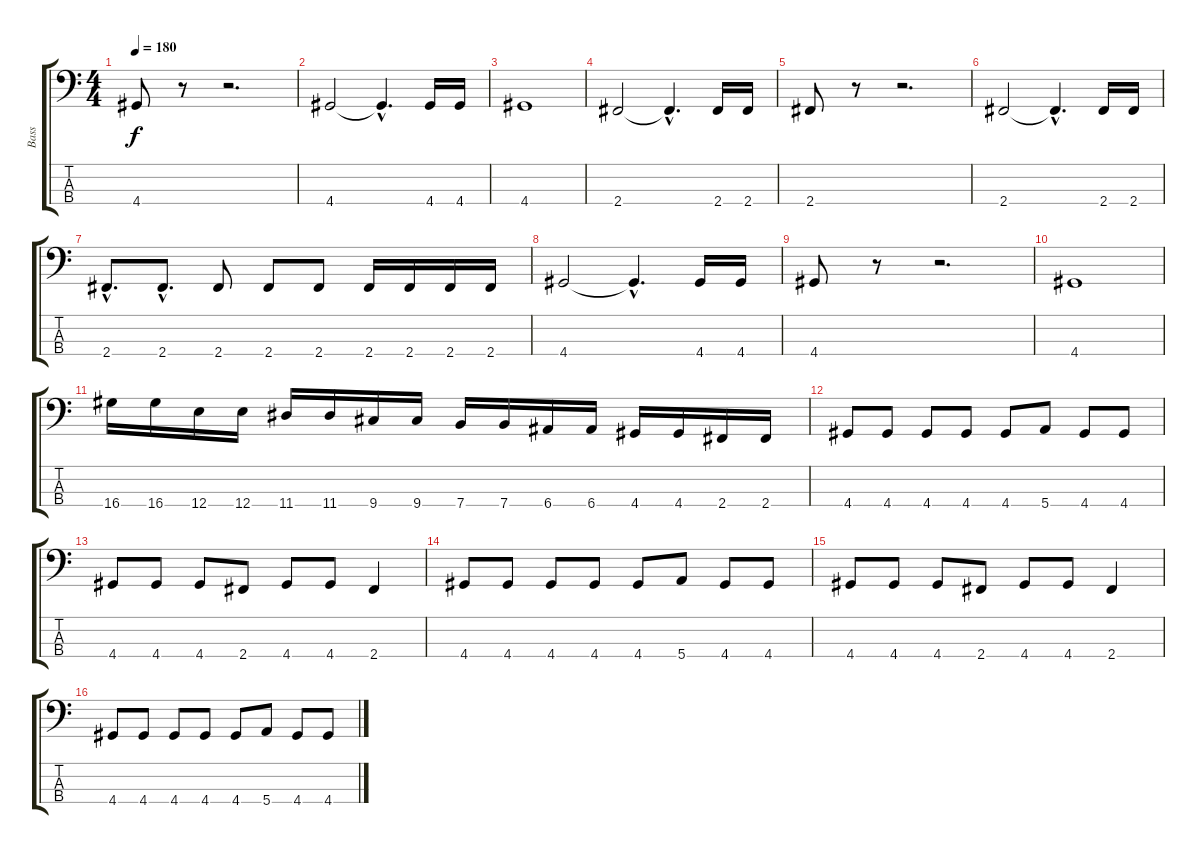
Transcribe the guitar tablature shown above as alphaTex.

\track ("Bass" "Bass") {instrument electricbasspick}
\staff {score tabs}
\tuning (G2 D2 A1 E1) {hide}
\ts (4 4)
\tempo 180
\clef f4
\ks c
4.4.8{dy f} r.8 r.2{d} |
4.4.2 4.4{hac t}.4{d} 4.4.16 4.4.16 |
4.4.1 |
2.4.2 2.4{hac t}.4{d} 2.4.16 2.4.16 |
2.4.8 r.8 r.2{d} |
2.4.2 2.4{hac t}.4{d} 2.4.16 2.4.16 |
2.4{hac}.8{d} 2.4{hac}.8{d} 2.4.8 2.4.8 2.4.8 2.4.16 2.4.16 2.4.16 2.4.16 |
4.4.2 4.4{hac t}.4{d} 4.4.16 4.4.16 |
4.4.8 r.8 r.2{d} |
4.4.1 |
16.4.16 16.4.16 12.4.16 12.4.16 11.4.16 11.4.16 9.4.16 9.4.16 7.4.16 7.4.16 6.4.16 6.4.16 4.4.16 4.4.16 2.4.16 2.4.16 |
4.4.8 4.4.8 4.4.8 4.4.8 4.4.8 5.4.8 4.4.8 4.4.8 |
4.4.8 4.4.8 4.4.8 2.4.8 4.4.8 4.4.8 2.4.4 |
4.4.8 4.4.8 4.4.8 4.4.8 4.4.8 5.4.8 4.4.8 4.4.8 |
4.4.8 4.4.8 4.4.8 2.4.8 4.4.8 4.4.8 2.4.4 |
4.4.8 4.4.8 4.4.8 4.4.8 4.4.8 5.4.8 4.4.8 4.4.8
